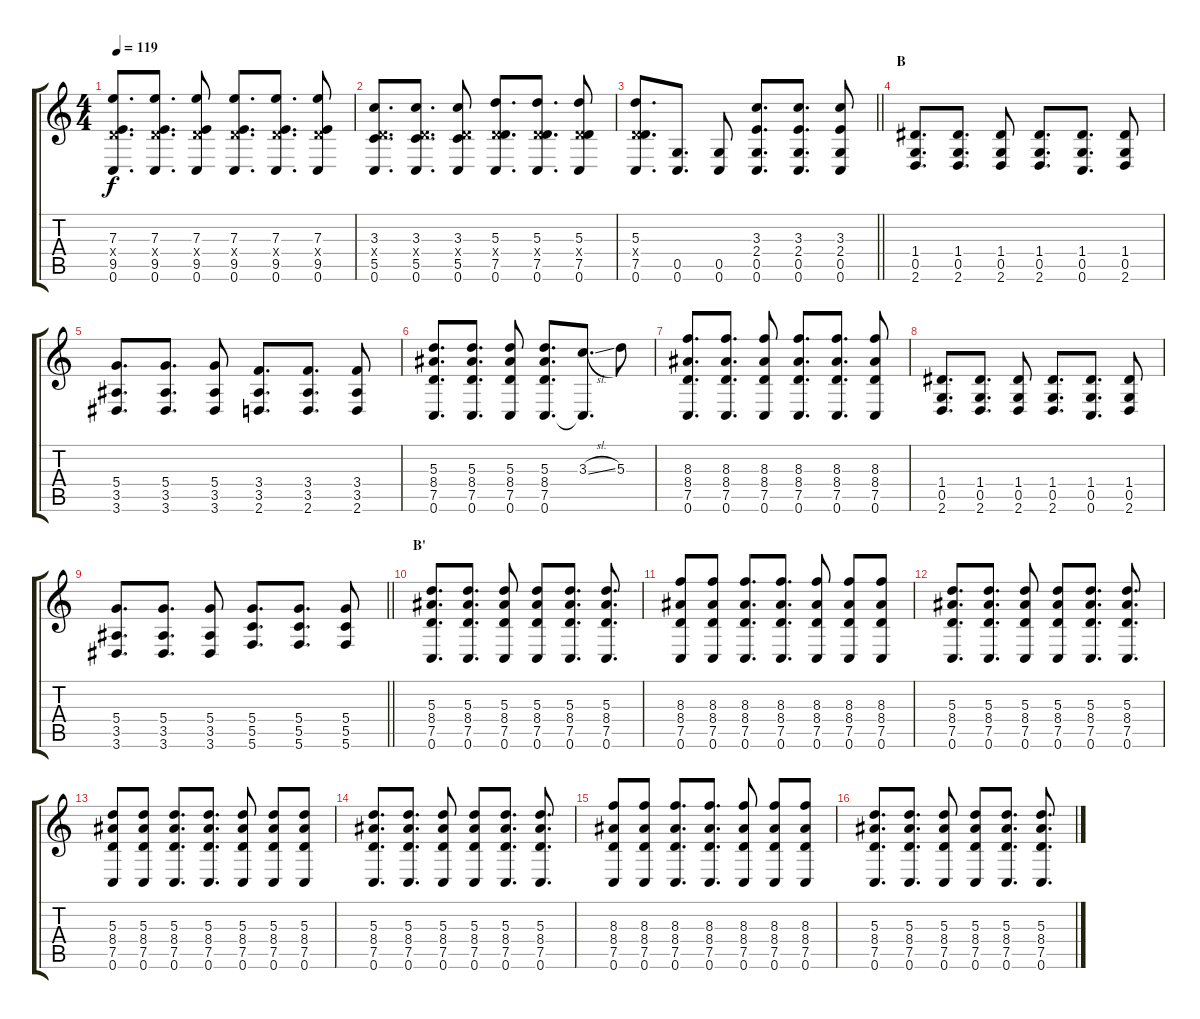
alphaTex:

\track "" {instrument acousticguitarsteel}
\staff {score tabs}
\tuning (G4 E4 A3 D3 G2 C2) {hide}
\ts (4 4)
\tempo 119
\clef g2
\ks c
(7.3 0.4{x} 9.5 0.6).8{d dy f} (7.3 0.4{x} 9.5 0.6).8{d} (7.3 0.4{x} 9.5 0.6).8 (7.3 0.4{x} 9.5 0.6).8{d} (7.3 0.4{x} 9.5 0.6).8{d} (7.3 0.4{x} 9.5 0.6).8 |
(3.3 0.4{x} 5.5 0.6).8{d} (3.3 0.4{x} 5.5 0.6).8{d} (3.3 0.4{x} 5.5 0.6).8 (5.3 0.4{x} 7.5 0.6).8{d} (5.3 0.4{x} 7.5 0.6).8{d} (5.3 0.4{x} 7.5 0.6).8 |
\barLineRight lightlight
(5.3 0.4{x} 7.5 0.6).8{d} (0.5 0.6).8{d} (0.5 0.6).8 (3.3 2.4 0.5 0.6).8{d} (3.3 2.4 0.5 0.6).8{d} (3.3 2.4 0.5 0.6).8 |
\section ("" "B")
(1.4 0.5 2.6).8{d} (1.4 0.5 2.6).8{d} (1.4 0.5 2.6).8 (1.4 0.5 2.6).8{d} (1.4 0.5 0.6).8{d} (1.4 0.5 2.6).8 |
(5.4 3.5 3.6).8{d} (5.4 3.5 3.6).8{d} (5.4 3.5 3.6).8 (3.4 3.5 2.6).8{d} (3.4 3.5 2.6).8{d} (3.4 3.5 2.6).8 |
(5.3 8.4 7.5 0.6).8{d} (5.3 8.4 7.5 0.6).8{d} (5.3 8.4 7.5 0.6).8 (5.3 8.4 7.5 0.6).8{d} (3.3{sl} 0.6{t}).8{d} 5.3.8 |
(8.3 8.4 7.5 0.6).8{d} (8.3 8.4 7.5 0.6).8{d} (8.3 8.4 7.5 0.6).8 (8.3 8.4 7.5 0.6).8{d} (8.3 8.4 7.5 0.6).8{d} (8.3 8.4 7.5 0.6).8 |
(1.4 0.5 2.6).8{d} (1.4 0.5 2.6).8{d} (1.4 0.5 2.6).8 (1.4 0.5 2.6).8{d} (1.4 0.5 0.6).8{d} (1.4 0.5 2.6).8 |
\barLineRight lightlight
(5.4 3.5 3.6).8{d} (5.4 3.5 3.6).8{d} (5.4 3.5 3.6).8 (5.4 5.5 5.6).8{d} (5.4 5.5 5.6).8{d} (5.4 5.5 5.6).8 |
\section ("" "B'")
(5.3 8.4 7.5 0.6).8{d} (5.3 8.4 7.5 0.6).8{d} (5.3 8.4 7.5 0.6).8 (5.3 8.4 7.5 0.6).8 (5.3 8.4 7.5 0.6).8{d} (5.3 8.4 7.5 0.6).8{d} |
(8.3 8.4 7.5 0.6).8 (8.3 8.4 7.5 0.6).8 (8.3 8.4 7.5 0.6).8{d} (8.3 8.4 7.5 0.6).8{d} (8.3 8.4 7.5 0.6).8 (8.3 8.4 7.5 0.6).8 (8.3 8.4 7.5 0.6).8 |
(5.3 8.4 7.5 0.6).8{d} (5.3 8.4 7.5 0.6).8{d} (5.3 8.4 7.5 0.6).8 (5.3 8.4 7.5 0.6).8 (5.3 8.4 7.5 0.6).8{d} (5.3 8.4 7.5 0.6).8{d} |
(5.3 8.4 7.5 0.6).8 (5.3 8.4 7.5 0.6).8 (5.3 8.4 7.5 0.6).8{d} (5.3 8.4 7.5 0.6).8{d} (5.3 8.4 7.5 0.6).8 (5.3 8.4 7.5 0.6).8 (5.3 8.4 7.5 0.6).8 |
(5.3 8.4 7.5 0.6).8{d} (5.3 8.4 7.5 0.6).8{d} (5.3 8.4 7.5 0.6).8 (5.3 8.4 7.5 0.6).8 (5.3 8.4 7.5 0.6).8{d} (5.3 8.4 7.5 0.6).8{d} |
(8.3 8.4 7.5 0.6).8 (8.3 8.4 7.5 0.6).8 (8.3 8.4 7.5 0.6).8{d} (8.3 8.4 7.5 0.6).8{d} (8.3 8.4 7.5 0.6).8 (8.3 8.4 7.5 0.6).8 (8.3 8.4 7.5 0.6).8 |
(5.3 8.4 7.5 0.6).8{d} (5.3 8.4 7.5 0.6).8{d} (5.3 8.4 7.5 0.6).8 (5.3 8.4 7.5 0.6).8 (5.3 8.4 7.5 0.6).8{d} (5.3 8.4 7.5 0.6).8{d}
